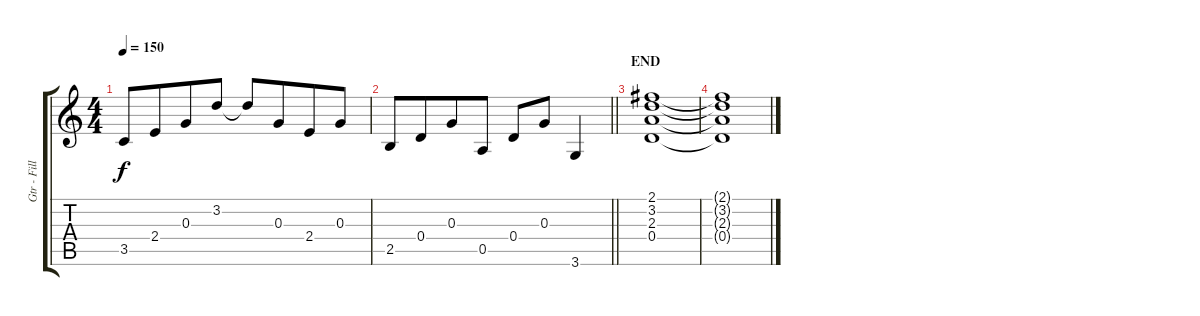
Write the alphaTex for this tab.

\track ("Gtr - Fills 1" "Gtr - Fill") {instrument overdrivenguitar}
\staff {score tabs}
\tuning (E4 B3 G3 D3 A2 E2) {hide}
\ts (4 4)
\tempo 150
\clef g2
\ks c
3.5.8{dy f} 2.4.8{beam merge} 0.3.8 3.2.8{beam split} 3.2{t}.8 0.3.8{beam merge} 2.4.8 0.3.8 |
\barLineRight lightlight
2.5.8 0.4.8{beam merge} 0.3.8 0.5.8 0.4.8 0.3.8 3.6.4 |
\section ("" "END")
(2.1 3.2 2.3 0.4).1 |
(2.1{t} 3.2{t} 2.3{t} 0.4{t}).1
